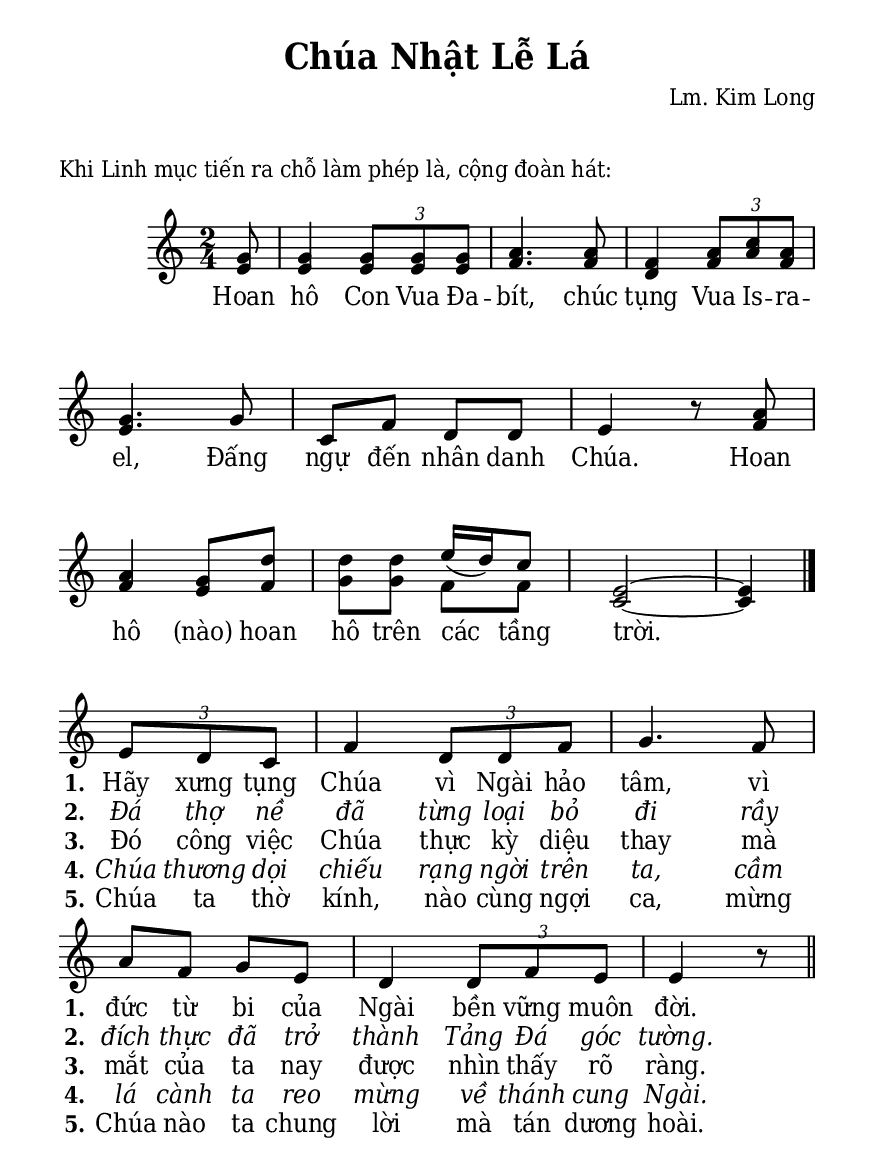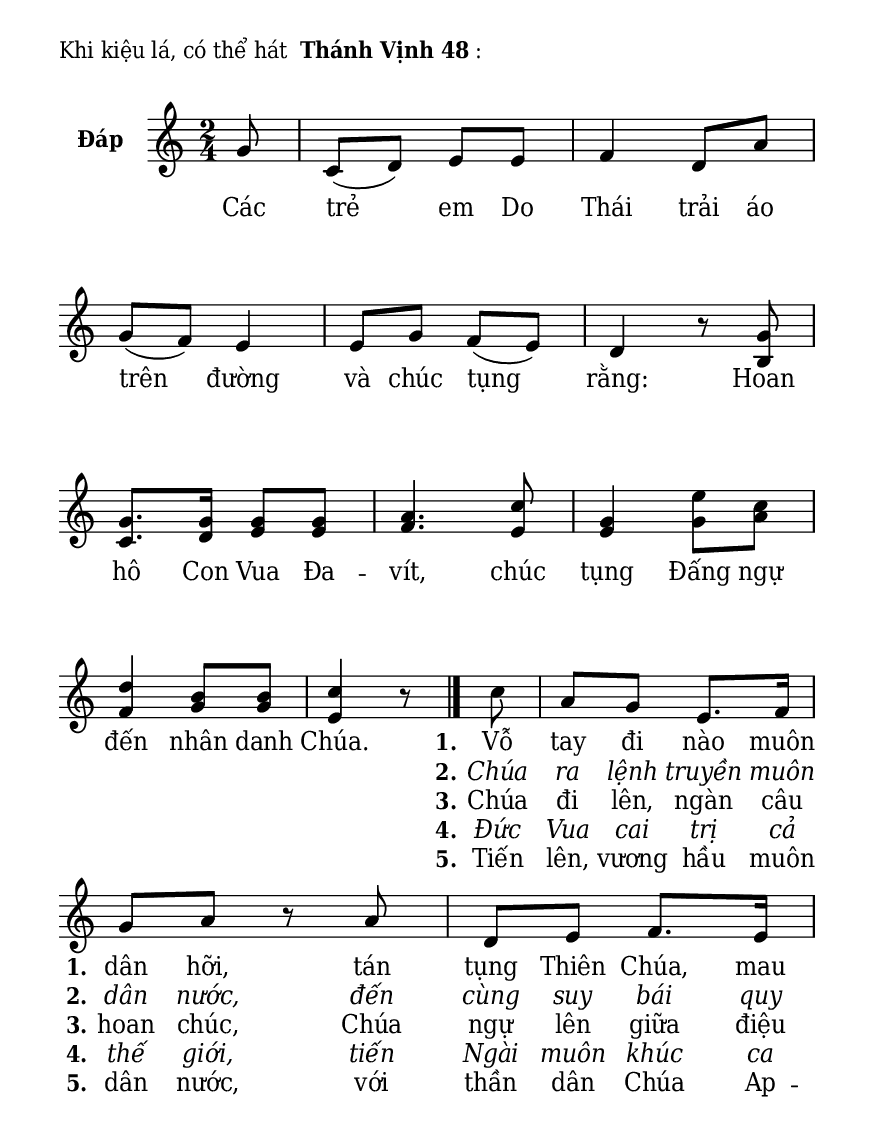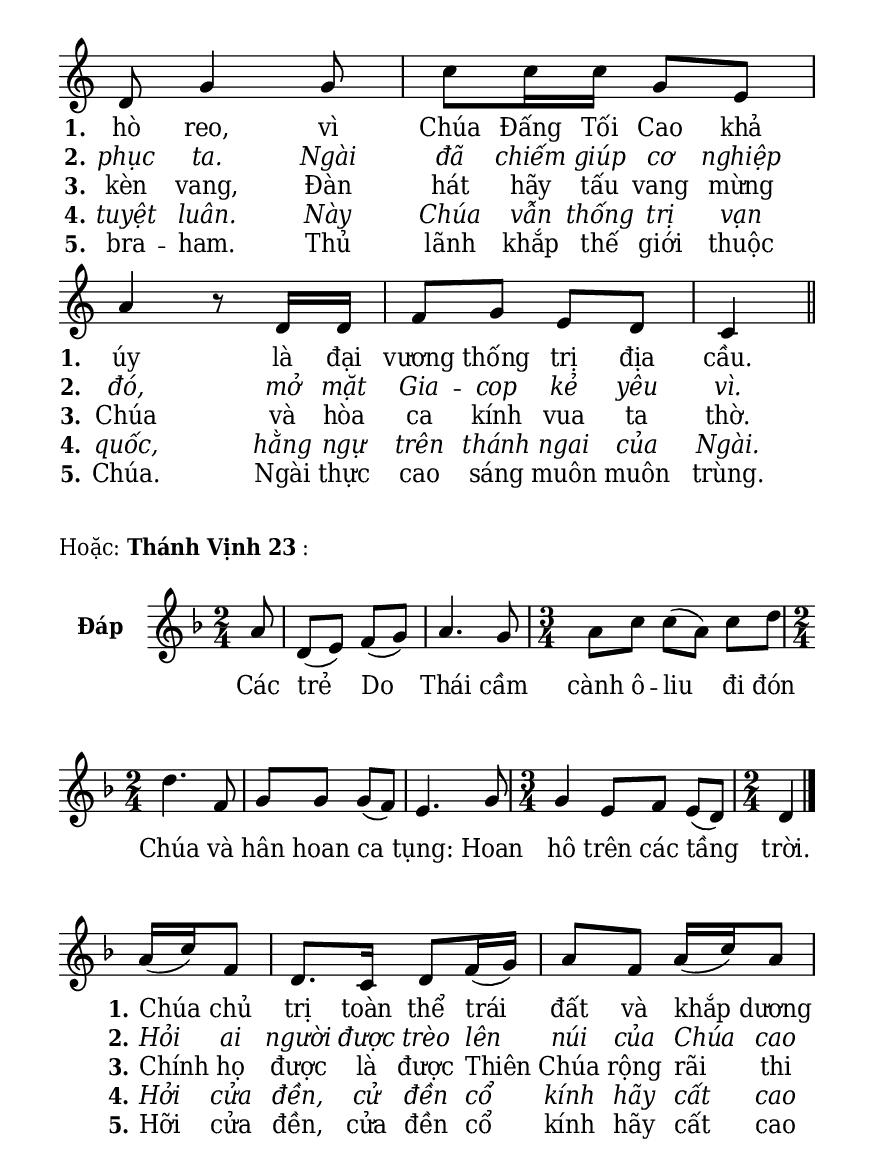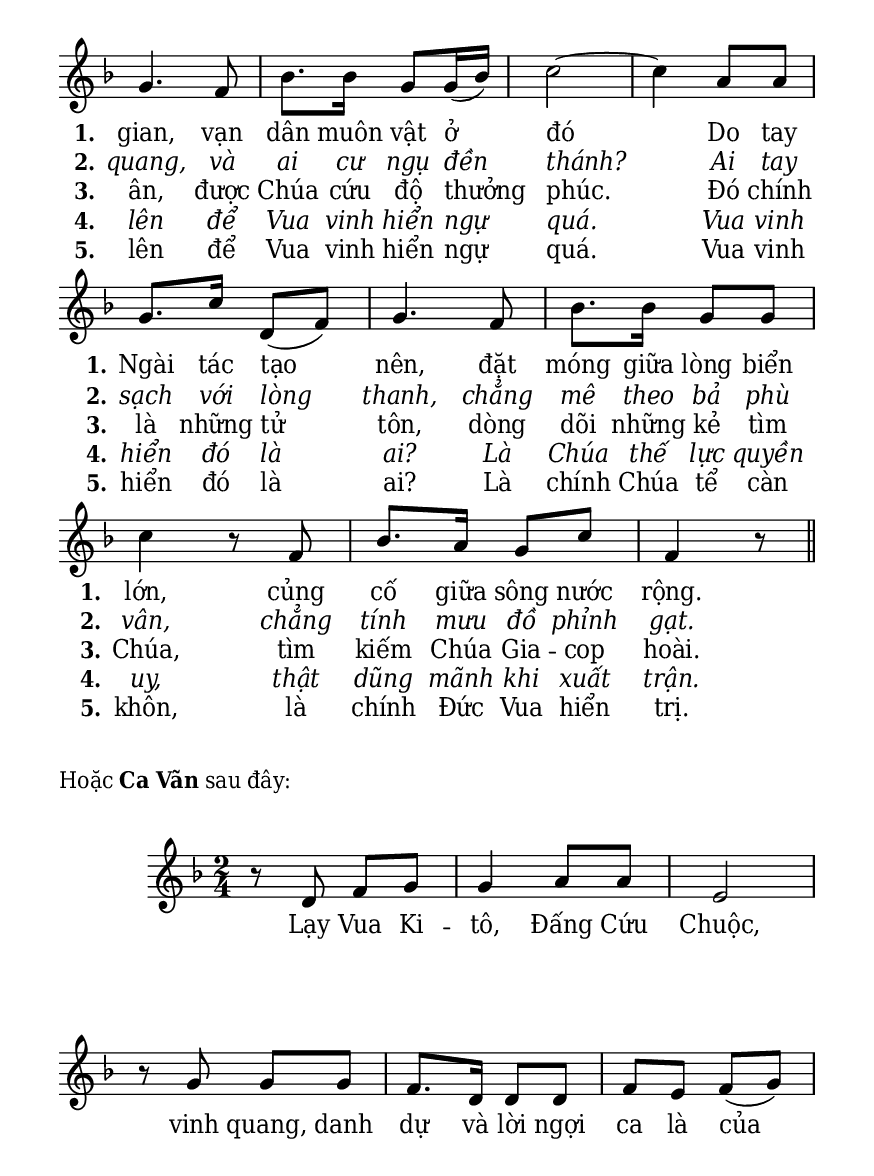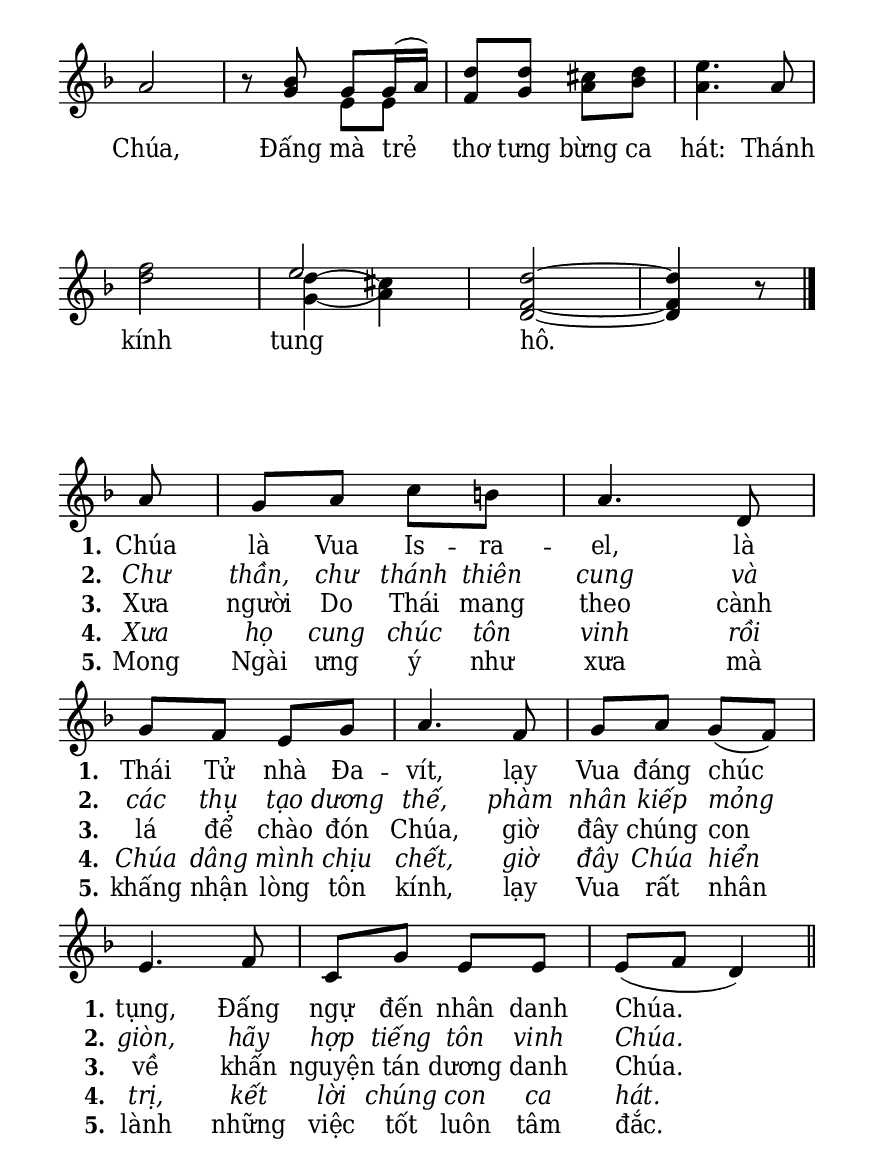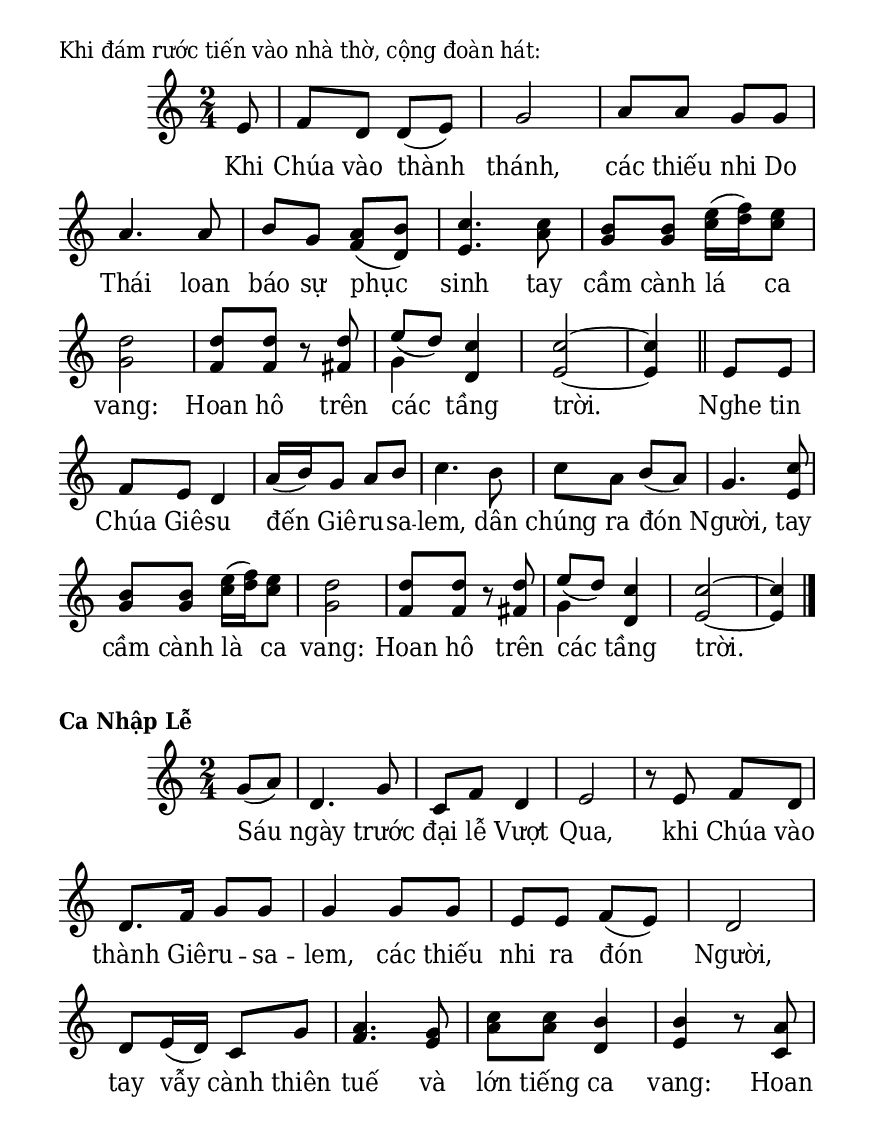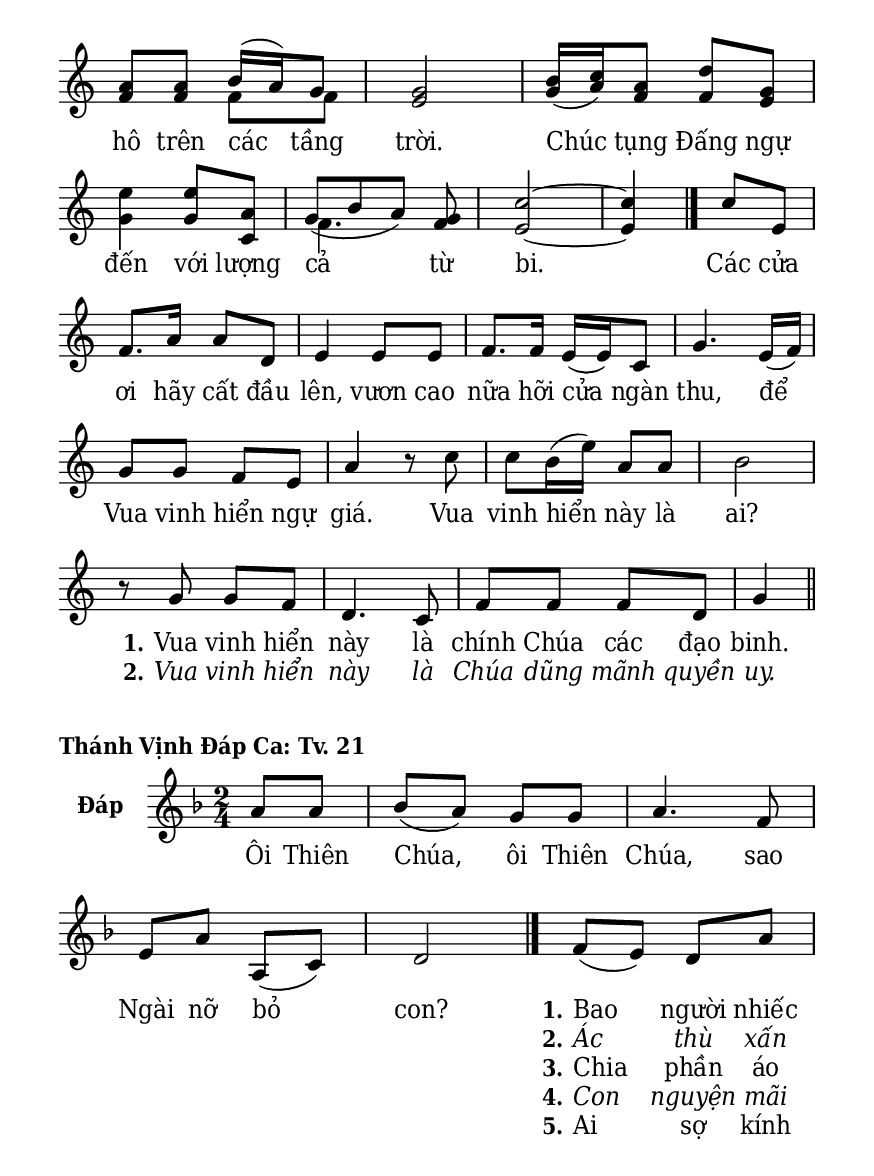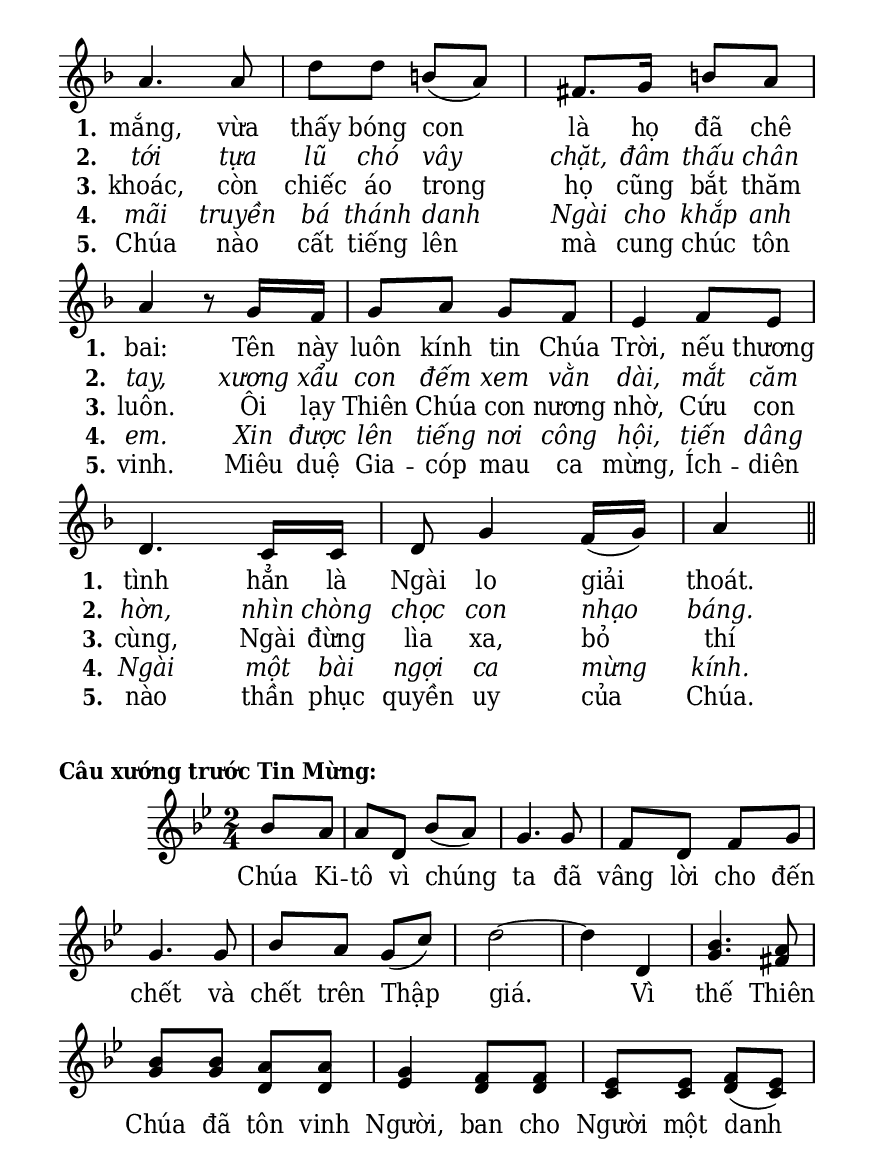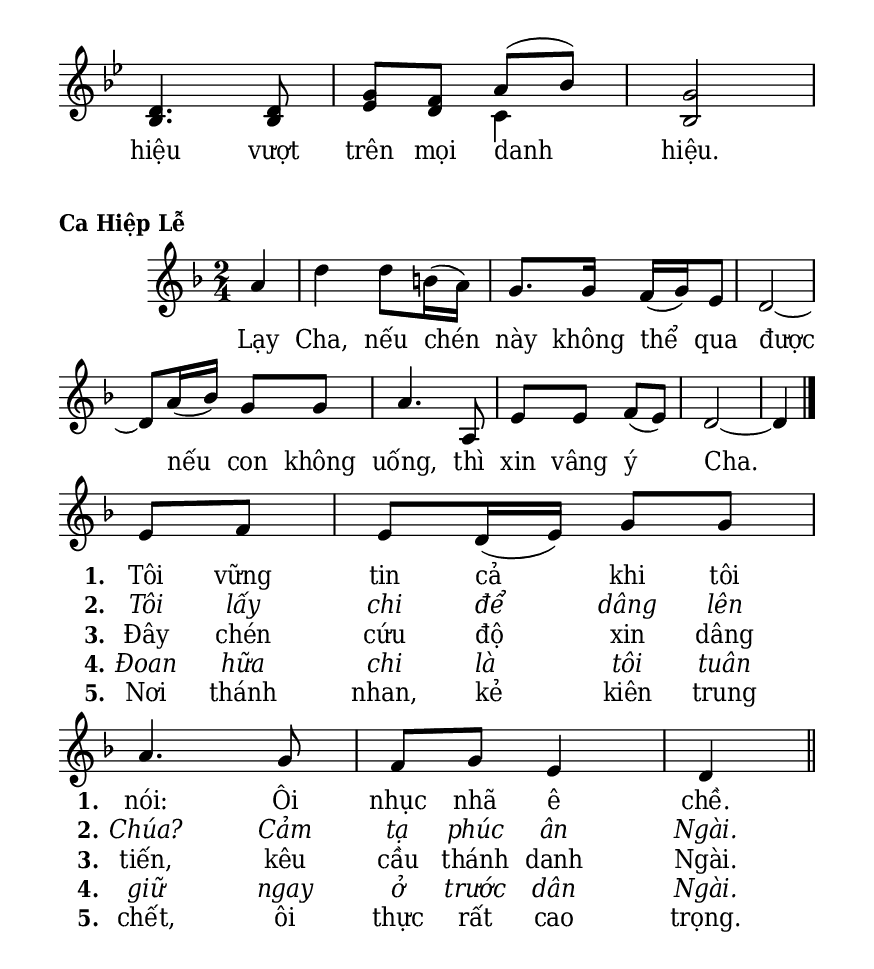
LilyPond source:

% Cài đặt chung
\version "2.22.1"
\include "english.ly"

\header {
  title = "Chúa Nhật Lễ Lá"
  composer = "Lm. Kim Long"
  %arranger = " "
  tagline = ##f
}

%
#(define (add-grob-definition grob-name grob-entry)
     (set! all-grob-descriptions
           (cons ((@@ (lily) completize-grob-entry)
                  (cons grob-name grob-entry))
                 all-grob-descriptions)))

#(add-grob-definition
    'StanzaNumberSpanner
    `((direction . ,LEFT)
      (font-series . bold)
      (padding . 1)
      (side-axis . ,X)
      (stencil . ,ly:text-interface::print)
      (X-offset . ,ly:side-position-interface::x-aligned-side)
      (Y-extent . ,grob::always-Y-extent-from-stencil)
      (meta . ((class . Spanner)
               (interfaces . (font-interface
                              side-position-interface
                              stanza-number-interface
                              text-interface))))))

\layout {
    \context {
      \Global
      \grobdescriptions #all-grob-descriptions
    }
    \context {
      \Score
      \remove Stanza_number_align_engraver
      \consists
        #(lambda (context)
           (let ((texts '())
                 (syllables '()))
             (make-engraver
              (acknowledgers
               ((stanza-number-interface engraver grob source-engraver)
                  (set! texts (cons grob texts)))
               ((lyric-syllable-interface engraver grob source-engraver)
                  (set! syllables (cons grob syllables))))
              ((stop-translation-timestep engraver)
                 (for-each
                  (lambda (text)
                    (for-each
                     (lambda (syllable)
                       (ly:pointer-group-interface::add-grob
                        text
                        'side-support-elements
                        syllable))
                     syllables))
                  texts)
                 (set! syllables '())))))
    }
    \context {
      \Lyrics
      \remove Stanza_number_engraver
      \consists
        #(lambda (context)
           (let ((text #f)
                 (last-stanza #f))
             (make-engraver
              ((process-music engraver)
                 (let ((stanza (ly:context-property context 'stanza #f)))
                   (if (and stanza (not (equal? stanza last-stanza)))
                       (let ((column (ly:context-property context
'currentCommandColumn)))
                         (set! last-stanza stanza)
                         (if text
                             (ly:spanner-set-bound! text RIGHT column))
                         (set! text (ly:engraver-make-grob engraver
'StanzaNumberSpanner '()))
                         (ly:grob-set-property! text 'text stanza)
                         (ly:spanner-set-bound! text LEFT column)))))
              ((finalize engraver)
                 (if text
                     (let ((column (ly:context-property context
'currentCommandColumn)))
                       (ly:spanner-set-bound! text RIGHT column)))))))
      \override StanzaNumberSpanner.horizon-padding = 10000
    }
}

stanzaReminderOff =
\temporary \override StanzaNumberSpanner.after-line-breaking =
   #(lambda (grob)
      ;; Can be replaced with (not (first-broken-spanner? grob)) in 2.23.
      (if (let ((siblings (ly:spanner-broken-into (ly:grob-original grob))))
            (and (pair? siblings)
                 (not (eq? grob (car siblings)))))
          (ly:grob-suicide! grob)))

stanzaReminderOn =
\undo \stanzaReminderOff
%

% Nhạc
nhacMauMot = \relative c'' {
  \key c \major
  \time 2/4
  \partial 8
  <<
    {
      g8 |
      g4 \tuplet 3/2 { g8 g g } |
      a4. a8 |
      f4 \tuplet 3/2 { a8 c a } |
      g4.
    }
    {
      e8 |
      e4 \tuplet 3/2 {e8 e e } |
      f4. f8 |
      d4 \tuplet 3/2 { f8 a f } |
      e4.
    }
  >>
  \oneVoice
  g8 |
  c, f d d |
  e4 r8
  <<
    {
      a8 |
      a4 g8 d' |
      d d
    }
    {
      f,8 |
      f4 e8 f |
      g g
    }
  >>
  \oneVoice
  <<
    {
      \voiceOne
      e'16 _(d) c8 |
    }
    \new Voice = "splitpart" {
      \voiceTwo
      f, f |
    }
  >>
  \oneVoice
  <<
    {
      c2 ~ |
      c4 \bar "|." \break
    }
    {
      e2 ~ |
      e4
    }
  >>
  
  \tuplet 3/2 { e8 d c } |
  f4 \tuplet 3/2 { d8 d f } |
  g4. f8 |
  a f g e |
  d4 \tuplet 3/2 { d8 f e } |
  e4 r8 \bar "||"
}

nhacMauHai = \relative c'' {
  \key c \major
  \time 2/4
  \partial 8 g8 |
  c, (d) e e |
  f4 d8 a' |
  g (f) e4 |
  e8 g f (e) |
  d4 r8
  <<
    {
      g |
      g8. g16 g8 g |
      a4. c8 |
      g4 e'8 c |
      d4 b8 b |
      c4 r8 \bar "|."
    }
    {
      b,8 |
      c8. d16 e8 e |
      f4. e8 |
      e4 g8 a |
      f4 g8 g |
      e4 r8
    }
  >>
  \oneVoice
  c'8 |
  a g e8. f16 |
  g8 a r a |
  d, e f8. e16 |
  d8 g4 g8 |
  c c16 c g8 e |
  a4 r8 d,16 d |
  f8 g e d |
  c4 \bar "||"
}

nhacMauBa = \relative c'' {
  \key f \major
  \time 2/4
  \partial 8 a8 |
  d, (e) f (g) |
  a4. g8 |
  \time 3/4
  a [c] c ([a]) c d |
  \time 2/4
  d4. f,8 |
  g g g (f) |
  e4. g8 |
  \time 3/4
  g4 e8 [f] e ([d]) |
  \time 2/4
  d4 \bar "|."
  
  a'16 (c) f,8 |
  d8. c16 d8 f16 (g) |
  a8 f a16 (c) a8 |
  g4. f8 |
  bf8. bf16 g8 g16 (bf) |
  c2 ~ |
  c4 a8 a |
  g8. c16 d,8 (f) |
  g4. f8 |
  bf8. bf16 g8 g |
  c4 r8 f, |
  bf8. a16 g8 c |
  f,4 r8 \bar "||"
}

nhacMauBon = \relative c' {
  \key f \major
  \time 2/4
  r8 d f g |
  g4 a8 a |
  e2 |
  r8 g g g |
  f8. d16 d8 d |
  f e f (g) |
  a2 |
  r8
  <<
    {
      bf
    }
    {
      g8
    }
  >>
  \oneVoice
  <<
    {
      \voiceOne
      g8 g16 (a) |
    }
    \new Voice = "splitpart" {
      \voiceTwo
      e8 e
    }
  >>
  \oneVoice
  <<
    {
      d'8 d cs d |
      e4. a,8 |
      f'2 |
    }
    {
      f,8 g a bf |
      a4. \skip 8 |
      d2 |
    }
  >>
  <<
    {
      \voiceOne
      e2 |
    }
    \new Voice = "splitpart" {
      \voiceTwo
      <d \=1^( g, \=2(>4 <cs \=1) a \=2)>
    }
  >>
  \oneVoice
  <d f, d>2 ~ |
  <d f, d>4 r8 \bar "|." \break
  
  a |
  g a c b! |
  a4. d,8 |
  g f e g |
  a4. f8 |
  g a g (f) |
  e4. f8 |
  c g' e e |
  e (f d4) \bar "||"
}

nhacMauNam = \relative c' {
  \key c \major
  \time 2/4
  \partial 8 e8 |
  f d d (e) |
  g2 |
  a8 a g g |
  a4. a8 |
  b g
  <<
    {
      a (b) |
      c4. c8 |
      b b e16 (f) e8 |
      d2 |
      d8 d r d
    }
    {
      f, (d) |
      e4. a8 |
      g g c16 (d) c8 |
      g2 |
      f8 f r fs
    }
  >>
  <<
    {
      \voiceOne
      e'8 _(d)
    }
    \new Voice = "splitpart" {
      \voiceTwo
      g,4
    }
  >>
  \oneVoice
  <<
    {
      c4 |
      c2 ~ |
      c4 \bar "||"
    }
    {
      d,4 |
      e2 ~ |
      e4
    }
  >>
  e8 e |
  f e d4 |
  a'16 (b) g8 a b |
  c4. b8 |
  c a b (a) |
  g4.
  <<
    {
      c8 |
      b b e16 (f) e8 |
      d2 |
      d8 d r d
    }
    {
      e,8 |
      g g c16 (d) c8 |
      g2 |
      f8 f r fs
    }
  >>
  <<
    {
      \voiceOne
      e'8 _(d)
    }
    \new Voice = "splitpart" {
      \voiceTwo
      g,4
    }
  >>
  \oneVoice
  <<
    {
      c4 |
      c2 ~ |
      c4 \bar "|."
    }
    {
      d,4 |
      e2 ~ |
      e4
    }
  >>
}

nhacMauSau = \relative c'' {
  \key c \major
  \time 2/4
  \partial 4 g8 (a) |
  d,4. g8 |
  c, f d4 |
  e2 |
  r8 e f d |
  d8. f16 g8 g |
  g4 g8 g |
  e e f (e) |
  d2 |
  d8 e16 (d) c8 g' |
  <<
    {
      a4. g8 |
      c c b4 |
      b r8 a |
      a a
    }
    {
      f4. e8 |
      a a d,4 |
      e4 r8 c |
      f f
    }
  >>
  <<
    {
      \voiceOne
      b16 (a) g8
    }
    \new Voice = "splitpart" {
      \voiceTwo
      f8 f
    }
  >>
  \oneVoice
  <<
    {
      g2 |
      b16 (c) a8 d g, |
      e'4 e8 a,
    }
    {
      e2 |
      g16 (a) f8 f e |
      g4 g8 c,
    }
  >>
  <<
    {
      \voiceOne
      g'8 _([b a])
    }
    \new Voice = "splitpart" {
      \voiceTwo
      f4.
    }
  >>
  \oneVoice
  <<
    {
      g8 |
      c2 ~ |
      c4 \bar "|."
    }
    {
      f,8 |
      e2 ~ |
      e4
    }
  >>
  c'8 e, |
  f8. a16 a8 d, |
  e4 e8 e |
  f8. f16 e (e) c8 |
  g'4. e16 (f) g8 g f e |
  a4 r8 c |
  c b16 (e) a,8 a |
  b2 |
  r8 g g f |
  d4. c8 |
  f f f d |
  g4 \bar "||"
}

nhacMauBay = \relative c'' {
  \key f \major
  \time 2/4
  \partial 4 a8 a |
  bf (a) g g |
  a4. f8 |
  e a a, (c) |
  d2 \bar "|."
  
  f8 (e) d a' |
  a4. a8 |
  d d b! (a) |
  fs8. g16 b!8 a |
  a4 r8 g16 f |
  g8 a g f |
  e4 f8 e |
  d4. c16 c |
  d8 g4 f16 (g) |
  a4 \bar "||"
}

nhacMauTam = \relative c'' {
  \key bf \major
  \time 2/4
  \partial 4 bf8 a |
  a d, bf' (a) |
  g4. g8 |
  f d f g |
  g4. g8 |
  bf a g (c) |
  d2 ~ |
  d4 d, |
  <<
    {
      bf'4. a8 |
      bf bf a a |
      g4 f8 f |
      ef ef f (ef) |
      d4. d8 |
      g f
    }
    {
      g4. fs8 |
      g g d d |
      ef4 d8 d |
      c c d (c) |
      bf4. bf8 |
      ef d
    }
  >>
  <<
    {
      \voiceOne
      a' (bf)
    }
    \new Voice = "splitpart" {
      \voiceTwo
      c,4
    }
  >>
  \oneVoice
  <g' bf,>2
}

nhacMauChin = \relative c'' {
  \key f \major
  \time 2/4
  \partial 4 a4 |
  d d8 b!16 (a) |
  g8. g16 f (g) e8 |
  d2 ~ |
  d8 a'16 (bf) g8 g |
  a4. a,8 |
  e' e f (e) |
  d2 ~ |
  d4 \bar "|." \break
  
  e8 f |
  e8 d16 (e) g8 g |
  a4. g8 |
  f g e4 |
  d4 \bar "||"
}

% Lời
loiMauMot = \lyricmode {
  Hoan hô Con Vua Đa -- bít,
  chúc tụng Vua Is -- ra -- el, Đấng ngự đến nhân danh Chúa.
  Hoan hô (nào) hoan hô trên các tầng trời.
  <<
    {
      \set stanza = "1."
      Hãy xưng tụng Chúa vì Ngài hảo tâm,
      vì đức từ bi của Ngài bền vững muôn đời.
    }
    \new Lyrics {
      \set associatedVoice = "beSop"
      \set stanza = "2."
      \override Lyrics.LyricText.font-shape = #'italic
      Đá thợ nề đã từng loại bỏ đi
      rầy đích thực đã trở thành Tảng Đá góc tường.
    }
    \new Lyrics {
      \set associatedVoice = "beSop"
      \set stanza = "3."
      Đó công việc Chúa thực kỳ diệu thay
      mà mắt của ta nay được nhìn thấy rõ ràng.
    }
    \new Lyrics {
      \set associatedVoice = "beSop"
      \set stanza = "4."
      \override Lyrics.LyricText.font-shape = #'italic
      Chúa thương dọi chiếu rạng ngời trên ta,
      cầm lá cành ta reo mừng về thánh cung Ngài.
    }
    \new Lyrics {
      \set associatedVoice = "beSop"
      \set stanza = "5."
      Chúa ta thờ kính, nào cùng ngợi ca,
      mừng Chúa nào ta chung lời mà tán dương hoài.
    }
  >>
}

loiMauHai = \lyricmode {
  Các trẻ em Do Thái trải áo trên đường
  và chúc tụng rằng: Hoan hô Con Vua Đa -- vít,
  chúc tụng Đấng ngự đến nhân danh Chúa.
  <<
    {
      \set stanza = "1."
      Vỗ tay đi nào muôn dân hỡi,
      tán tụng Thiên Chúa, mau hò reo,
      vì Chúa Đấng Tối Cao khả úy
      là đại vương thống trị địa cầu.
    }
    \new Lyrics {
      \set associatedVoice = "beSop"
      \set stanza = "2."
      \override Lyrics.LyricText.font-shape = #'italic
      Chúa ra lệnh truyền muôn dân nước,
      đến cùng suy bái quy phục ta.
      Ngài đã chiếm giúp cơ nghiệp đó,
      mở mặt Gia -- cop kẻ yêu vì.
    }
    \new Lyrics {
      \set associatedVoice = "beSop"
      \set stanza = "3."
      Chúa đi lên, ngàn câu hoan chúc,
      Chúa ngự lên giữa điệu kèn vang,
      Đàn hát hãy tấu vang mừng Chúa
      và hòa ca kính vua ta thờ.
    }
    \new Lyrics {
      \set associatedVoice = "beSop"
      \set stanza = "4."
      \override Lyrics.LyricText.font-shape = #'italic
      Đức Vua cai trị cả thế giới,
      tiến Ngài muôn khúc ca tuyệt luân.
      Này Chúa vẫn thống trị vạn quốc,
      hằng ngự trên thánh ngai của Ngài.
    }
    \new Lyrics {
      \set associatedVoice = "beSop"
      \set stanza = "5."
      Tiến lên, vương hầu muôn dân nước,
      với thần dân Chúa Ap -- bra -- ham.
      Thủ lãnh khắp thế giới thuộc Chúa.
      Ngài thực cao sáng muôn muôn trùng.
    }
  >>
}

loiMauBa = \lyricmode {
  Các trẻ Do Thái cầm cành ô -- liu đi đón Chúa
  và hân hoan ca tụng: Hoan hô trên các tầng trời.
  <<
    {
      \set stanza = "1."
      Chúa chủ trị toàn thể trái đất và khắp dương gian,
      vạn dân muôn vật ở đó
      Do tay Ngài tác tạo nên, đặt móng giữa lòng biển lớn,
      củng cố giữa sông nước rộng.
    }
    \new Lyrics {
      \set associatedVoice = "beSop"
      \set stanza = "2."
      \override Lyrics.LyricText.font-shape = #'italic
      Hỏi ai người được trèo lên núi của Chúa cao quang,
      và ai cư ngụ đền thánh?
      Ai tay sạch với lòng thanh, chẳng mê theo bả phù vân,
      chẳng tính mưu đồ phỉnh gạt.
    }
    \new Lyrics {
      \set associatedVoice = "beSop"
      \set stanza = "3."
      Chính họ được là được Thiên Chúa rộng rãi thi ân,
      được Chúa cứu độ thưởng phúc.
      Đó chính là những tử tôn,
      dòng dõi những kẻ tìm Chúa,
      tìm kiếm Chúa Gia -- cop hoài.
    }
    \new Lyrics {
      \set associatedVoice = "beSop"
      \set stanza = "4."
      \override Lyrics.LyricText.font-shape = #'italic
      Hởi cửa đền, cử đền cổ kính hãy cất cao lên
      để Vua vinh hiển ngự quá.
      Vua vinh hiển đó là ai?
      Là Chúa thế lực quyền uy, thật dũng mãnh khi xuất trận.
    }
    \new Lyrics {
      \set associatedVoice = "beSop"
      \set stanza = "5."
      Hỡi cửa đền, cửa đền cổ kính hãy cất cao lên
      để Vua vinh hiển ngự quá.
      Vua vinh hiển đó là ai?
      Là chính Chúa tể càn khôn, là chính Đức Vua hiển trị.
    }
  >>
}

loiMauBon = \lyricmode {
  Lạy Vua Ki -- tô, Đấng Cứu Chuộc, vinh quang, danh dự
  và lời ngợi ca là của Chúa, Đấng mà trẻ thơ tưng bừng ca hát:
  Thánh kính tung hô.
  <<
    {
      \set stanza = "1."
      Chúa là Vua Is -- ra -- el, là Thái Tử nhà Đa -- vít,
      lạy Vua đáng chúc tụng, Đấng ngự đến nhân danh Chúa.
    }
    \new Lyrics {
      \set associatedVoice = "beSop"
      \set stanza = "2."
      \override Lyrics.LyricText.font-shape = #'italic
      Chư thần, chư thánh thiên cung và các thụ tạo dương thế,
      phàm nhân kiếp mỏng giòn, hãy hợp tiếng tôn vinh Chúa.
    }
    \new Lyrics {
      \set associatedVoice = "beSop"
      \set stanza = "3."
      Xưa người Do Thái mang theo cành lá để chào đón Chúa,
      giờ đây chúng con về khấn nguyện tán dương danh Chúa.
    }
    \new Lyrics {
      \set associatedVoice = "beSop"
      \set stanza = "4."
      \override Lyrics.LyricText.font-shape = #'italic
      Xưa họ cung chúc tôn vinh rồi Chúa dâng mình chịu chết,
      giờ đây Chúa hiển trị, kết lời chúng con ca hát.
    }
    \new Lyrics {
      \set associatedVoice = "beSop"
      \set stanza = "5."
      Mong Ngài ưng ý như xưa mà khấng nhận lòng tôn kính,
      lạy Vua rất nhân lành những việc tốt luôn tâm đắc.
    }
  >>
}

loiMauNam = \lyricmode {
  Khi Chúa vào thành thánh,
  các thiếu nhi Do Thái loan báo sự phục sinh
  tay cầm cành lá ca vang:
  Hoan hô trên các tầng trời.
  Nghe tin Chúa Giê -- su đến Giê -- ru -- sa -- lem,
  dân chúng ra đón Người,
  tay cầm cành là ca vang:
  Hoan hô trên các tầng trời.
}

loiMauSau = \lyricmode {
  Sáu ngày trước đại lễ Vượt Qua,
  khi Chúa vào thành Giê -- ru -- sa -- lem,
  các thiếu nhi ra đón Người,
  tay vẫy cành thiên tuế và lớn tiếng ca vang:
  Hoan hô trên các tầng trời.
  Chúc tụng Đấng ngự đến với lượng cả từ bi.
  Các cửa ơi hãy cất đầu lên,
  vươn cao nữa hỡi cửa ngàn thu,
  để Vua vinh hiển ngự giá.
  Vua vinh hiển này là ai?
  <<
    {
      \set stanza = "1."
      Vua vinh hiển này là chính Chúa các đạo binh.
    }
    \new Lyrics {
      \set associatedVoice = "beSop"
      \set stanza = "2."
      \override Lyrics.LyricText.font-shape = #'italic
      Vua vinh hiển này là Chúa dũng mãnh quyền uy.
    }
  >>
}

loiMauBay = \lyricmode {
  Ôi Thiên Chúa, ôi Thiên Chúa, sao Ngài nỡ bỏ con?
  <<
    {
      \set stanza = "1."
      Bao người nhiếc mắng,
      vừa thấy bóng con là họ đã chê bai:
      Tên này luôn kính tin Chúa Trời,
      nếu thương tình hẳn là Ngài lo giải thoát.
    }
    \new Lyrics {
      \set associatedVoice = "beSop"
      \set stanza = "2."
      \override Lyrics.LyricText.font-shape = #'italic
      Ác thù xấn tới tựa lũ chó vây chặt,
      đâm thấu chân tay, xương xẩu con đếm xem vằn dài,
      mắt căm hờn, nhìn chòng chọc con nhạo báng.
    }
    \new Lyrics {
      \set associatedVoice = "beSop"
      \set stanza = "3."
      Chia phần áo khoác,
      còn chiếc áo trong họ cũng bắt thăm luôn.
      Ôi lạy Thiên Chúa con nương nhờ,
      Cứu con cùng, Ngài đừng lìa xa, bỏ thí
    }
    \new Lyrics {
      \set associatedVoice = "beSop"
      \set stanza = "4."
      \override Lyrics.LyricText.font-shape = #'italic
      Con nguyện mãi mãi truyền bá thánh danh Ngài
      cho khắp anh em.
      Xin được lên tiếng nơi công hội,
      tiến dâng Ngài một bài ngợi ca mừng kính.
    }
    \new Lyrics {
      \set associatedVoice = "beSop"
      \set stanza = "5."
      Ai sợ kính Chúa nào cất tiếng lên mà cung chúc tôn vinh.
      Miêu duệ Gia -- cóp mau ca mừng,
      Ích -- diên nào thần phục quyền uy của Chúa.
    }
  >>
}

loiMauTam = \lyricmode {
  Chúa Ki -- tô vì chúng ta đã vâng lời cho đến chết
  và chết trên Thập giá.
  Vì thế Thiên Chúa đã tôn vinh Người,
  ban cho Người một danh hiệu vượt trên mọi danh hiệu.
}

loiMauChin = \lyricmode {
  Lạy Cha, nếu chén này không thể qua được nếu con không uống,
  thì xin vâng ý Cha.
  <<
    {
      \set stanza = "1."
      Tôi vững tin cả khi tôi nói:
      Ôi nhục nhã ê chề.
    }
    \new Lyrics {
      \set associatedVoice = "beSop"
      \set stanza = "2."
      \override Lyrics.LyricText.font-shape = #'italic
      Tôi lấy chi để dâng lên Chúa?
      Cảm tạ phúc ân Ngài.
    }
    \new Lyrics {
      \set associatedVoice = "beSop"
      \set stanza = "3."
      Đây chén cứu độ xin dâng tiến,
      kêu cầu thánh danh Ngài.
    }
    \new Lyrics {
      \set associatedVoice = "beSop"
      \set stanza = "4."
      \override Lyrics.LyricText.font-shape = #'italic
      Đoan hữa chi là tôi tuân giữ ngay ở trước dân Ngài.
    }
    \new Lyrics {
      \set associatedVoice = "beSop"
      \set stanza = "5."
      Nơi thánh nhan, kẻ kiên trung chết,
      ôi thực rất cao trọng.
    }
  >>
}

% Dàn trang
\paper {
  #(set-paper-size "a5")
  top-margin = 10\mm
  bottom-margin = 10\mm
  left-margin = 10\mm
  right-margin = 10\mm
  indent = #0
  #(define fonts
	 (make-pango-font-tree "Deja Vu Serif Condensed"
	 		       "Deja Vu Serif Condensed"
			       "Deja Vu Serif Condensed"
			       (/ 20 20)))
  print-page-number = ##f
  page-count = 9
}

TongNhip = {
}

% Đổi kích thước nốt cho bè phụ
notBePhu =
#(define-music-function (font-size music) (number? ly:music?)
   (for-some-music
     (lambda (m)
       (if (music-is-of-type? m 'rhythmic-event)
           (begin
             (set! (ly:music-property m 'tweaks)
                   (cons `(font-size . ,font-size)
                         (ly:music-property m 'tweaks)))
             #t)
           #f))
     music)
   music)

\markup {
  \vspace #2
  "Khi Linh mục tiến ra chỗ làm phép là, cộng đoàn hát:"
}

\score {
  <<
    \new Staff <<
        \clef treble
        \new Voice = beSop {
          \nhacMauMot
        }
      \new Lyrics \lyricsto beSop \loiMauMot
    >>
  >>
  \layout {
    indent = 15
    \override Lyrics.LyricSpace.minimum-distance = #0.6
    \override Score.BarNumber.break-visibility = ##(#f #f #f)
    \override Score.SpacingSpanner.uniform-stretching = ##t
    ragged-last = ##f
  }
}

\markup {
  \vspace #2
  "Khi kiệu lá, có thể hát " \bold "Thánh Vịnh 48" \normal-text ":"
}

\score {
  <<
    \new Staff \with {
      instrumentName = \markup { \bold "Đáp" }} <<
        \clef treble
        \new Voice = beSop {
          \nhacMauHai
        }
      \new Lyrics \lyricsto beSop \loiMauHai
    >>
  >>
  \layout {
    indent = 15
    \override Lyrics.LyricSpace.minimum-distance = #0.7
    \override Score.BarNumber.break-visibility = ##(#f #f #f)
    \override Score.SpacingSpanner.uniform-stretching = ##t
    \override LyricHyphen.minimum-distance = #1.5
    ragged-last = ##f
  }
}

\markup {
  \vspace #2
  "Hoặc:" \bold "Thánh Vịnh 23" \normal-text ":"
}

\score {
  <<
    \new Staff \with {
      instrumentName = \markup { \bold "Đáp" }} <<
        \clef treble
        \new Voice = beSop {
          \nhacMauBa
        }
      \new Lyrics \lyricsto beSop \loiMauBa
    >>
  >>
  \layout {
    indent = 15
    \override Lyrics.LyricSpace.minimum-distance = #0.7
    \override Score.BarNumber.break-visibility = ##(#f #f #f)
    \override Score.SpacingSpanner.uniform-stretching = ##t
    ragged-last = ##f
  }
}

\markup {
  \vspace #2
  "Hoặc" \bold "Ca Vãn" \normal-text "sau đây:"
}


\score {
  <<
    \new Staff <<
        \clef treble
        \new Voice = beSop {
          \nhacMauBon
        }
      \new Lyrics \lyricsto beSop \loiMauBon
    >>
  >>
  \layout {
    indent = 15
    \override Lyrics.LyricSpace.minimum-distance = #0.7
    \override Score.BarNumber.break-visibility = ##(#f #f #f)
    \override Score.SpacingSpanner.uniform-stretching = ##t
    ragged-last = ##f
  }
}

\markup {
  \vspace #2
  "Khi đám rước tiến vào nhà thờ, cộng đoàn hát:"
}

\score {
  <<
    \new Staff <<
        \clef treble
        \new Voice = beSop {
          \nhacMauNam
        }
      \new Lyrics \lyricsto beSop \loiMauNam
    >>
  >>
  \layout {
    indent = 15
    \override Lyrics.LyricSpace.minimum-distance = #0.7
    \override Score.BarNumber.break-visibility = ##(#f #f #f)
    \override Score.SpacingSpanner.uniform-stretching = ##t
    ragged-last = ##f
  }
}

\markup {
  \vspace #2
  \bold "Ca Nhập Lễ"
}

\score {
  <<
    \new Staff <<
        \clef treble
        \new Voice = beSop {
          \nhacMauSau
        }
      \new Lyrics \lyricsto beSop \loiMauSau
    >>
  >>
  \layout {
    indent = 15
    \override Lyrics.LyricSpace.minimum-distance = #0.7
    \override Score.BarNumber.break-visibility = ##(#f #f #f)
    \override Score.SpacingSpanner.uniform-stretching = ##t
    ragged-last = ##f
  }
}

\markup {
  \vspace #2
  \bold "Thánh Vịnh Đáp Ca: Tv. 21"
}

\score {
  <<
    \new Staff \with {
      instrumentName = \markup { \bold "Đáp" }} <<
        \clef treble
        \new Voice = beSop {
          \nhacMauBay
        }
      \new Lyrics \lyricsto beSop \loiMauBay
    >>
  >>
  \layout {
    indent = 15
    \override Lyrics.LyricSpace.minimum-distance = #0.7
    \override Score.BarNumber.break-visibility = ##(#f #f #f)
    \override Score.SpacingSpanner.uniform-stretching = ##t
    ragged-last = ##f
  }
}

\markup {
  \vspace #2
  \bold "Câu xướng trước Tin Mừng:"
}

\score {
  <<
    \new Staff <<
        \clef treble
        \new Voice = beSop {
          \nhacMauTam
        }
      \new Lyrics \lyricsto beSop \loiMauTam
    >>
  >>
  \layout {
    indent = 15
    \override Lyrics.LyricSpace.minimum-distance = #1.5
    \override Score.BarNumber.break-visibility = ##(#f #f #f)
    \override Score.SpacingSpanner.uniform-stretching = ##t
    ragged-last = ##f
  }
}

\markup {
  \vspace #2
  \bold "Ca Hiệp Lễ"
}

\score {
  <<
    \new Staff <<
        \clef treble
        \new Voice = beSop {
          \nhacMauChin
        }
      \new Lyrics \lyricsto beSop \loiMauChin
    >>
  >>
  \layout {
    indent = 15
    \override Lyrics.LyricSpace.minimum-distance = #1.5
    \override Score.BarNumber.break-visibility = ##(#f #f #f)
    \override Score.SpacingSpanner.uniform-stretching = ##t
    ragged-last = ##f
  }
}
